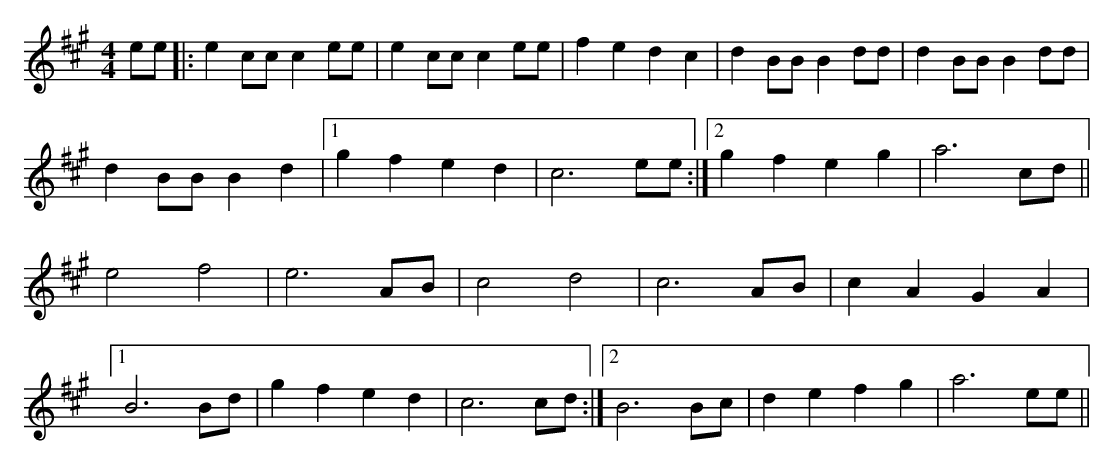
X:1
M:4/4
K:A
ee|:e2 cc c2 ee|e2 cc c2 ee|f2 e2 d2 c2|d2 BB B2 dd|d2 BB B2 dd|
d2 BB B2 d2|1 g2 f2 e2 d2|c6 ee:|2 g2 f2 e2 g2|a6 cd||
e4 f4|e6 AB|c4 d4|c6 AB|c2 A2 G2 A2|
[1 B6 Bd|g2 f2 e2 d2|c6 cd:|2 B6 Bc|d2 e2 f2 g2|a6 ee||
